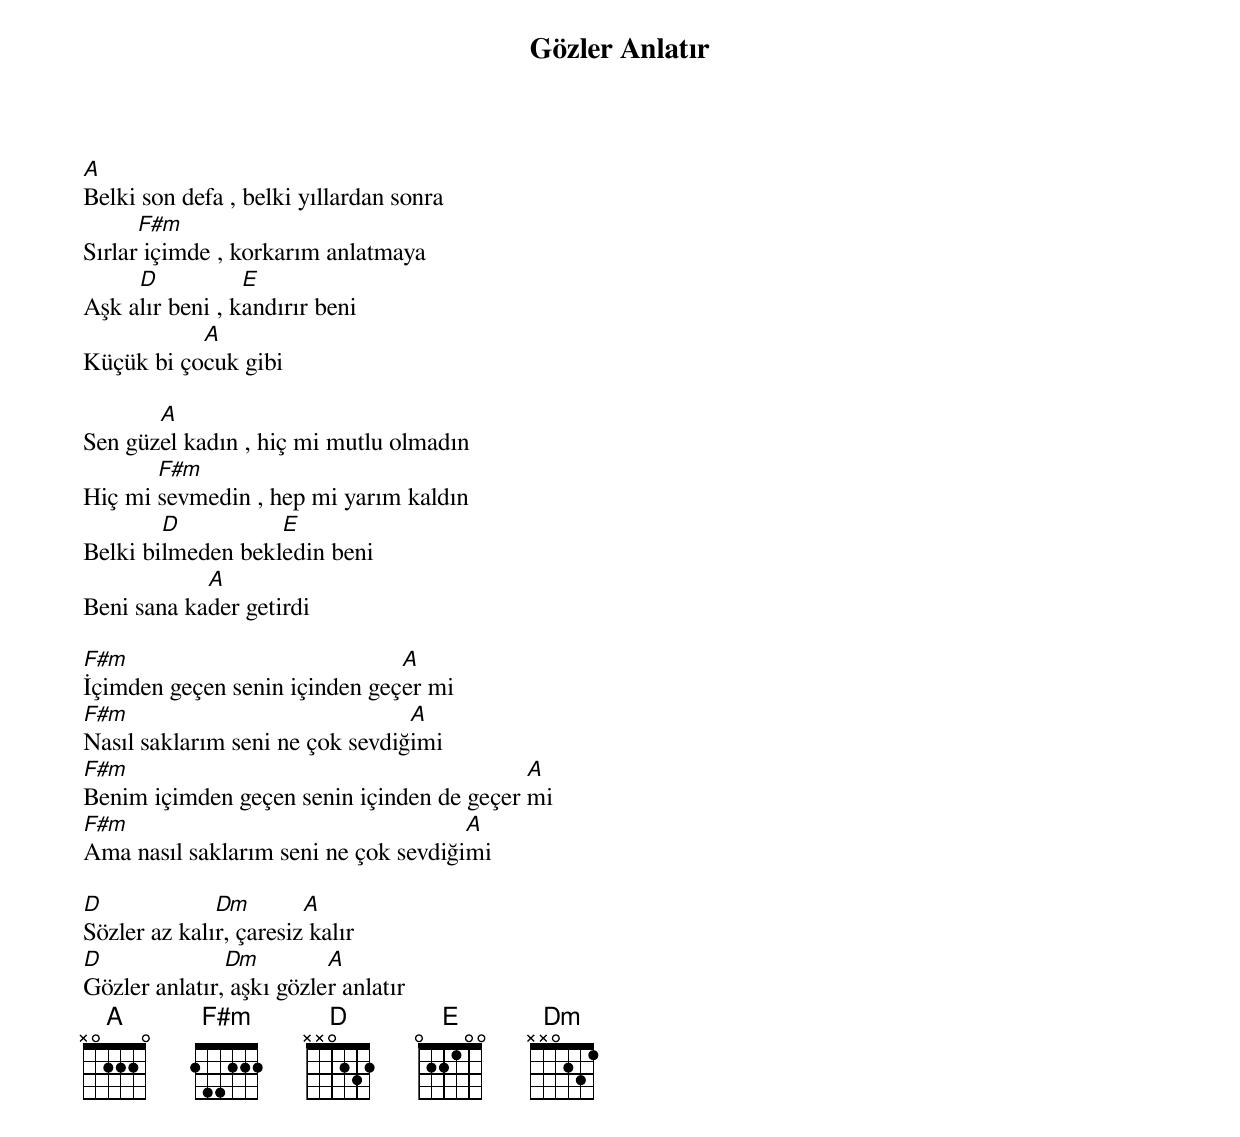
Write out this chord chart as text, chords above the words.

{title: Gözler Anlatır}
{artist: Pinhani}

A
Belki son defa , belki yıllardan sonra
      F#m
Sırlar içimde , korkarım anlatmaya
     D           E
Aşk alır beni , kandırır beni
           A
Küçük bi çocuk gibi

       A
Sen güzel kadın , hiç mi mutlu olmadın
       F#m
Hiç mi sevmedin , hep mi yarım kaldın
        D          E
Belki bilmeden bekledin beni
            A
Beni sana kader getirdi

F#m                            A
İçimden geçen senin içinden geçer mi
F#m                              A
Nasıl saklarım seni ne çok sevdiğimi
F#m                                        A
Benim içimden geçen senin içinden de geçer mi
F#m                                   A
Ama nasıl saklarım seni ne çok sevdiğimi

D             Dm        A
Sözler az kalır, çaresiz kalır
D              Dm         A
Gözler anlatır, aşkı gözler anlatır
